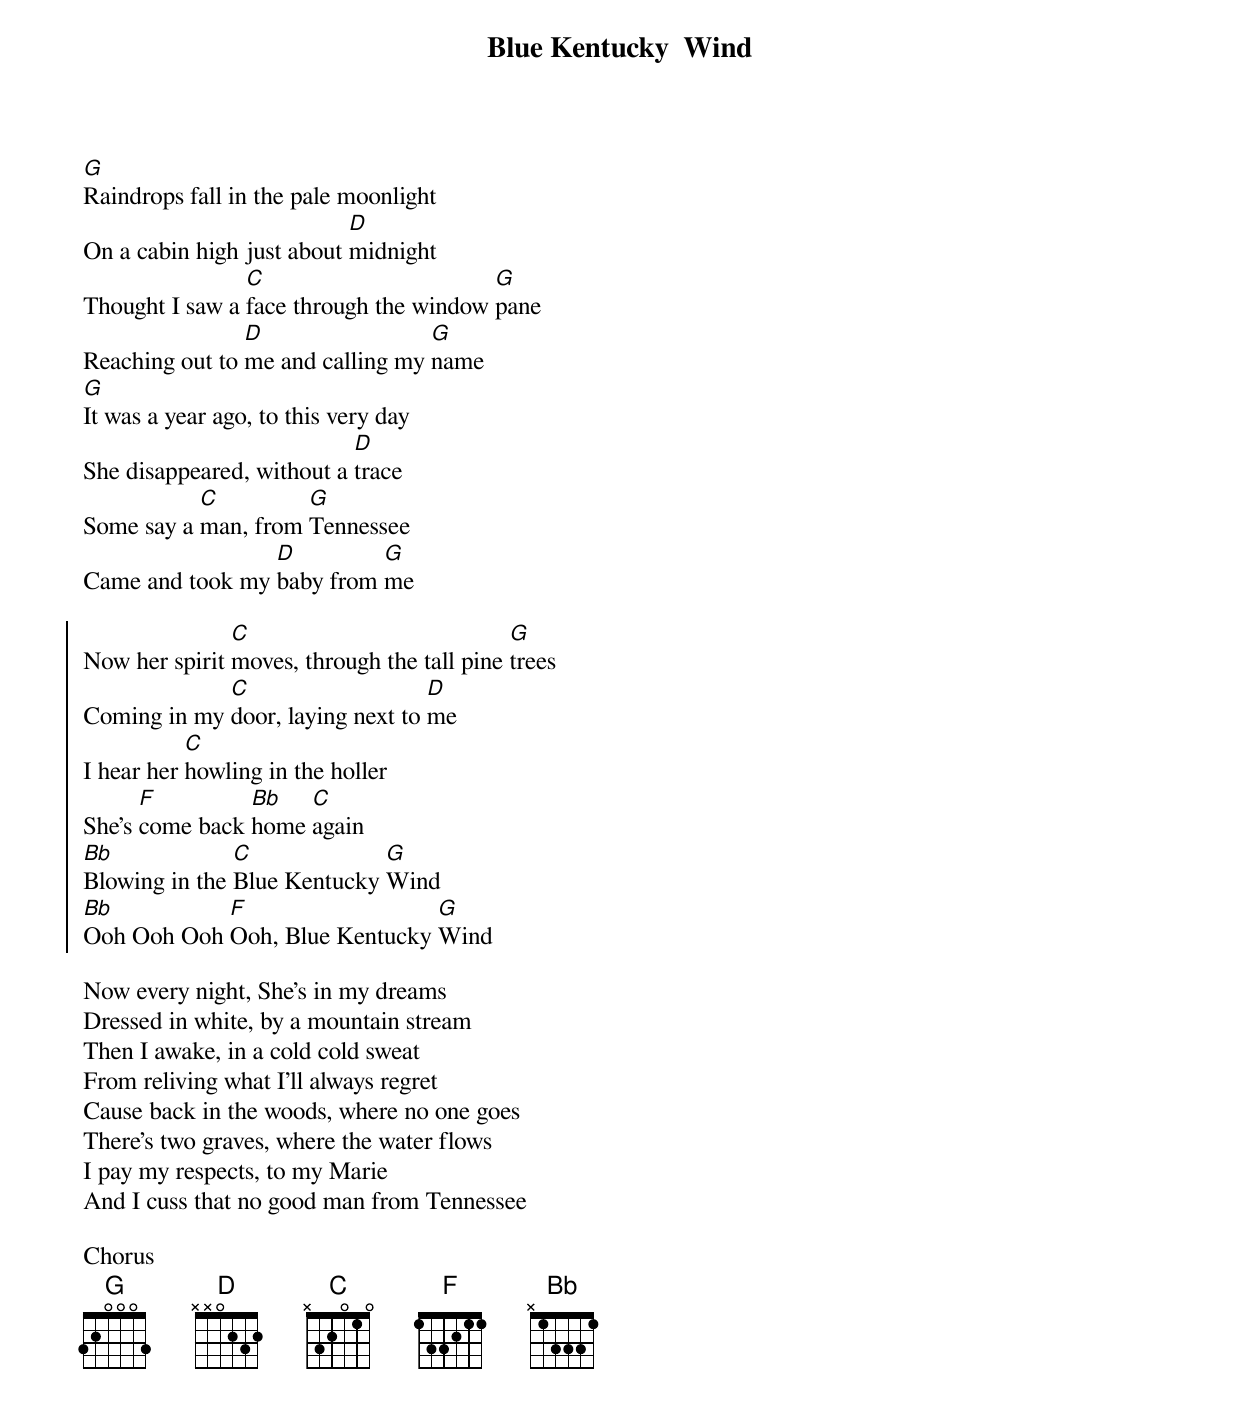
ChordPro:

{title: Blue Kentucky  Wind}
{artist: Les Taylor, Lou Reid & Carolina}

[G]Raindrops fall in the pale moonlight
On a cabin high just about [D]midnight
Thought I saw a [C]face through the window [G]pane
Reaching out to [D]me and calling my [G]name
[G]It was a year ago, to this very day
She disappeared, without a [D]trace
Some say a [C]man, from [G]Tennessee
Came and took my [D]baby from [G]me

{soc}
Now her spirit [C]moves, through the tall pine [G]trees
Coming in my [C]door, laying next to [D]me
I hear her [C]howling in the holler
She’s [F]come back [Bb]home [C]again
[Bb]Blowing in the [C]Blue Kentucky [G]Wind
[Bb]Ooh Ooh Ooh [F]Ooh, Blue Kentucky [G]Wind
{eoc}

Now every night, She’s in my dreams
Dressed in white, by a mountain stream
Then I awake, in a cold cold sweat
From reliving what I’ll always regret
Cause back in the woods, where no one goes
There’s two graves, where the water flows
I pay my respects, to my Marie
And I cuss that no good man from Tennessee

Chorus
